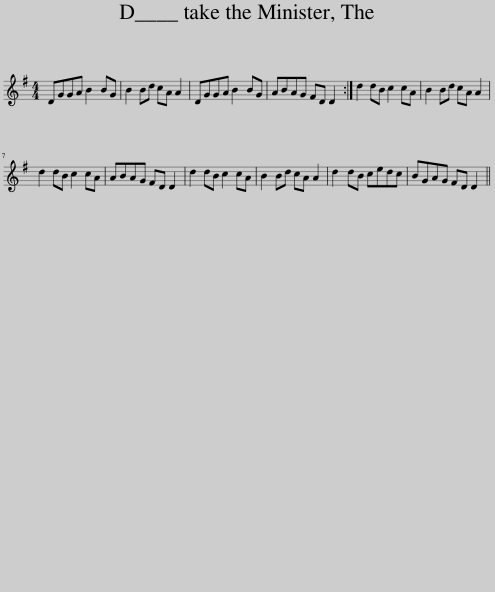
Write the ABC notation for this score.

X:1
L:1/8
M:4/4
I:linebreak $
K:G
V:1 treble
V:1
 DGGA B2 BG | B2 Bd cA A2 | DGGA B2 BG | ABAG FD D2 :| d2 dB c2 cA | %5
 B2 Bd cA A2 |$ d2 dB c2 cA | ABAG FD D2 | d2 dB c2 cA | B2 Bd cA A2 | %10
 d2 dB cedc | BGAG FD D2 || %12
